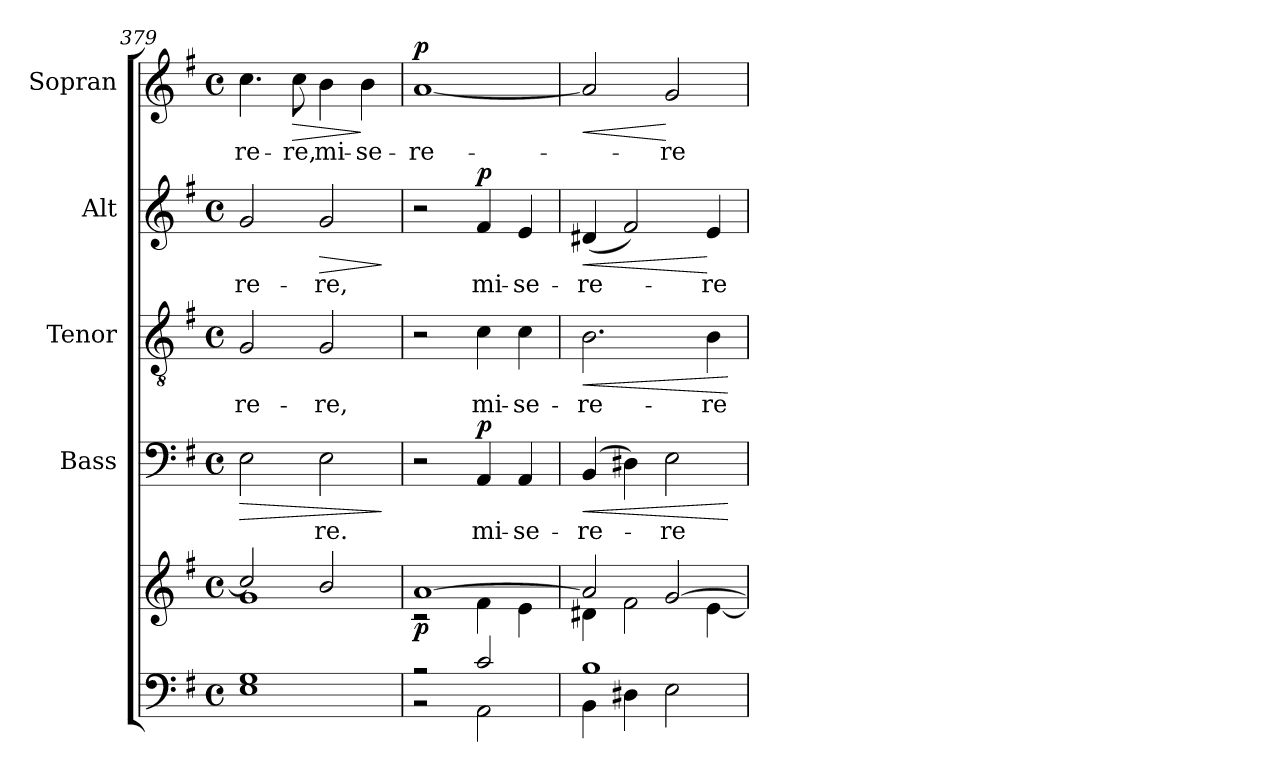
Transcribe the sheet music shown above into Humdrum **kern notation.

**kern	**kern	**dynam	**kern	**text	**dynam	**kern	**text	**dynam	**kern	**text	**dynam	**kern	**text	**dynam
*part5	*part5	*part5	*part4	*part4	*part4	*part3	*part3	*part3	*part2	*part2	*part2	*part1	*part1	*part1
*staff6	*staff5	*staff5/6	*staff4	*staff4	*staff4	*staff3	*staff3	*staff3	*staff2	*staff2	*staff2	*staff1	*staff1	*staff1
*	*	*	*I"Bass	*	*	*I"Tenor	*	*	*I"Alt	*	*	*I"Sopran	*	*
*	*	*	*I'B.	*	*	*I'T.	*	*	*I'A.	*	*	*I'S.	*	*
*clefF4	*clefG2	*	*clefF4	*	*	*clefGv2	*	*	*clefG2	*	*	*clefG2	*	*
*k[f#]	*k[f#]	*	*k[f#]	*	*	*k[f#]	*	*	*k[f#]	*	*	*k[f#]	*	*
*G:	*G:	*	*G:	*	*	*G:	*	*	*G:	*	*	*G:	*	*
*M4/4	*M4/4	*	*M4/4	*	*	*M4/4	*	*	*M4/4	*	*	*M4/4	*	*
*met(c)	*met(c)	*	*met(c)	*	*	*met(c)	*	*	*met(c)	*	*	*met(c)	*	*
=379	=379	=379	=379	=379	=379	=379	=379	=379	=379	=379	=379	=379	=379	=379
*^	*^	*	*	*	*	*	*	*	*	*	*	*	*	*
!	!	!	!	!	!	!	!LO:HP:b	!	!LO:LY:b	!	!	!LO:LY:b	!	!	!LO:LY:b	!
1G	1E	2cc/]	1g	.	2E\	.	>	2G/	-re-	.	2g/	-re-	.	4.cc\	-re-	.
!	!	!	!	!	!	!	!	!	!	!	!	!	!	!	!LO:LY:b	!LO:HP:b
.	.	.	.	.	.	.	.	.	.	.	.	.	.	8cc\	-re,	>
!	!	!	!	!	!	!LO:LY:b	!	!	!LO:LY:b	!	!	!LO:LY:b	!LO:HP:b	!	!LO:LY:b	!
.	.	2b/	.	.	2E\	-re.	.	2G/	-re,	.	2g/	-re,	>	4b\	mi-	.
!	!	!	!	!	!	!	!	!	!	!	!	!	!	!	!LO:LY:b	!
.	.	.	.	.	.	.	.	.	.	.	.	.	.	4b\	-se-	]
*v	*v	*	*	*	*	*	*	*	*	*	*	*	*	*	*	*
*	*v	*v	*	*	*	*	*	*	*	*	*	*	*	*	*
.	.	.	.	.	]	.	.	.	.	.	]	.	.	.
=380	=380	=380	=380	=380	=380	=380	=380	=380	=380	=380	=380	=380	=380	=380
*^	*^	*	*	*	*	*	*	*	*	*	*	*	*	*
!	!	!	!	!LO:DY:b	!	!	!	!	!	!	!	!	!	!	!LO:LY:b	!LO:DY:a
2r	2r	[>1a	2rd	p	2r	.	.	2r	.	.	2r	.	.	[1a	-re-	p
!	!	!	!	!	!	!LO:LY:b	!LO:DY:a	!	!LO:LY:b	!	!	!LO:LY:b	!LO:DY:a	!	!	!
2c/	2AA\	.	4f#\	.	4AA/	mi-	p	4c\	mi-	.	4f#/	mi-	p	.	.	.
!	!	!	!	!	!	!LO:LY:b	!	!	!LO:LY:b	!	!	!LO:LY:b	!	!	!	!
.	.	.	4e\	.	4AA/	-se-	.	4c\	-se-	.	4e/	-se-	.	.	.	.
=381	=381	=381	=381	=381	=381	=381	=381	=381	=381	=381	=381	=381	=381	=381	=381	=381
!	!	!	!	!	!	!LO:LY:b	!LO:HP:b	!	!LO:LY:b	!LO:HP:b	!	!LO:LY:b	!LO:HP:b	!	!	!LO:HP:b
1B	4BB\	2a/]	4d#X\	.	(4BB/	-re-	<	2.B\	-re-	<	(<4d#X/	-re-	<	2a/]	.	<
.	4D#X\	.	2f#\	.	4D#X\)	.	.	.	.	.	2f#/)	.	.	.	.	.
!	!	!	!	!	!	!LO:LY:b	!	!	!	!	!	!	!	!	!LO:LY:b	!
.	2E\	[>2g/	.	.	2E\	-re	.	.	.	.	.	.	.	2g/	-re	[
!	!	!	!	!	!	!	!	!	!LO:LY:b	!	!	!LO:LY:b	!	!	!	!
.	.	.	[<4e\	.	.	.	.	4B\	-re	.	4e/	-re	[	.	.	.
*v	*v	*	*	*	*	*	*	*	*	*	*	*	*	*	*	*
*	*v	*v	*	*	*	*	*	*	*	*	*	*	*	*	*
.	.	.	.	.	[	.	.	[	.	.	.	.	.	.
=	=	=	=	=	=	=	=	=	=	=	=	=	=	=
*-	*-	*-	*-	*-	*-	*-	*-	*-	*-	*-	*-	*-	*-	*-
